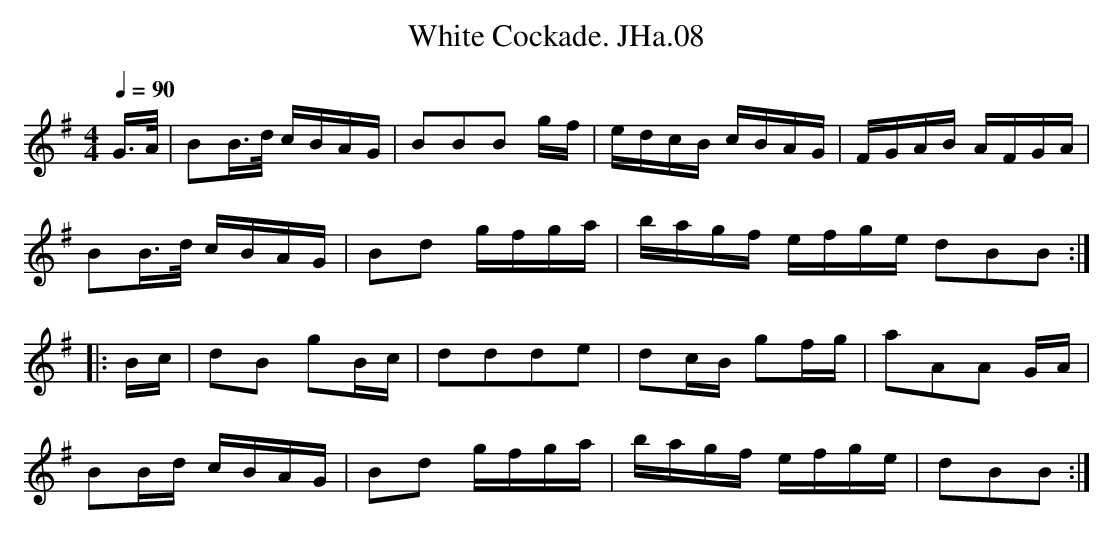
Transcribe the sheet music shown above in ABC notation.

X:1
T:White Cockade. JHa.08
M:4/4
Q:1/4=90
L:1/16
K:G
G>A | B2B>d cBAG | B2B2B2 gf | edcB cBAG | FGAB AFGA |
B2B>d cBAG | B2d2 gfga | bagf efge d2B2B2 :|
|:Bc | d2B2 g2Bc | d2d2d2e2 | d2cB g2fg | a2A2A2 GA |
B2Bd cBAG | B2d2 gfga | bagf efge | d2B2B2 :|
